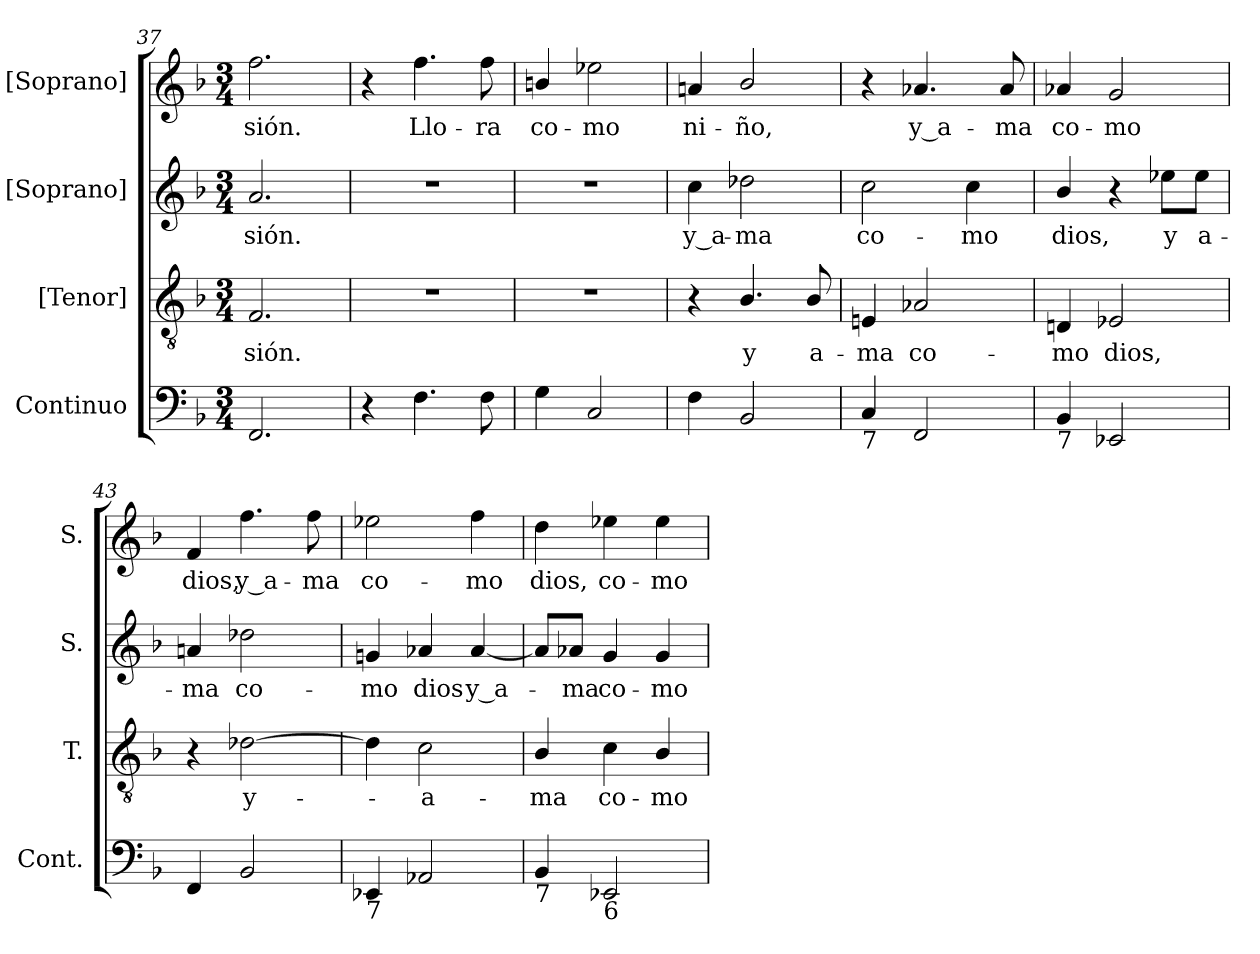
**kern	**kern	**text	**kern	**text	**kern	**text
*part4	*part3	*part3	*part2	*part2	*part1	*part1
*staff4	*staff3	*staff3	*staff2	*staff2	*staff1	*staff1
*I"Continuo	*I"[Tenor]	*	*I"[Soprano]	*	*I"[Soprano]	*
*I'Cont.	*I'T.	*	*I'S.	*	*I'S.	*
*clefF4	*clefGv2	*	*clefG2	*	*clefG2	*
*	*ITrd7c12	*	*	*	*	*
*k[b-]	*k[b-]	*	*k[b-]	*	*k[b-]	*
*F:	*F:	*	*F:	*	*F:	*
*M3/4	*M3/4	*	*M3/4	*	*M3/4	*
=37	=37	=37	=37	=37	=37	=37
!	!	!LO:LY:b:color=#000000	!	!	!	!
!	!	!	!	!LO:LY:b:color=#000000	!	!
!	!	!	!	!	!	!LO:LY:b:color=#000000
2.FFi/	2.FFi/	-sión.	2.ai/	-sión.	2.ffi\	-sión.
!!LO:LB:g=z
=38	=38	=38	=38	=38	=38	=38
!	!LO:N:vis=1	!	!LO:N:vis=1	!	!	!
4r	2.r	.	2.r	.	4r	.
!	!	!	!	!	!	!LO:LY:b:color=#000000
4.Fi\	.	.	.	.	4.ffi\	Llo-
!	!	!	!	!	!	!LO:LY:b:color=#000000
8Fi\	.	.	.	.	8ffi\	-ra
=39	=39	=39	=39	=39	=39	=39
!	!LO:N:vis=1	!	!LO:N:vis=1	!	!	!
!	!	!	!	!	!	!LO:LY:b:color=#000000
4Gi\	2.r	.	2.r	.	4bni/	co-
!	!	!	!	!	!	!LO:LY:b:color=#000000
2Ci/	.	.	.	.	2ee-Xi\	-mo
=40	=40	=40	=40	=40	=40	=40
!	!	!	!	!LO:LY:b:color=#000000	!	!
!	!	!	!	!	!	!LO:LY:b:color=#000000
4Fi\	4r	.	4cci\	y_a-	4ani/	ni-
!	!	!LO:LY:b:color=#000000	!	!	!	!
!	!	!	!	!LO:LY:b:color=#000000	!	!
!	!	!	!	!	!	!LO:LY:b:color=#000000
2BB-i/	4.BB-i/	y	2dd-Xi\	-ma	2b-i/	-ño,
!	!	!LO:LY:b:color=#000000	!	!	!	!
.	8BB-i/	a-	.	.	.	.
=41	=41	=41	=41	=41	=41	=41
!	!	!LO:LY:b:color=#000000	!	!	!	!
!LO:TX:b:t=7	!	!	!	!	!	!
!	!	!	!	!LO:LY:b:color=#000000	!	!
4Ci/	4EEni/	-ma	2cci\	co-	4r	.
!	!	!LO:LY:b:color=#000000	!	!	!	!
!	!	!	!	!	!	!LO:LY:b:color=#000000
2FFi/	2AA-Xi/	co-	.	.	4.a-Xi/	y_a-
!	!	!	!	!LO:LY:b:color=#000000	!	!
.	.	.	4cci\	-mo	.	.
!	!	!	!	!	!	!LO:LY:b:color=#000000
.	.	.	.	.	8a-i/	-ma
=42	=42	=42	=42	=42	=42	=42
!	!	!LO:LY:b:color=#000000	!	!	!	!
!	!	!	!	!LO:LY:b:color=#000000	!	!
!LO:TX:b:t=7	!	!	!	!	!	!
!	!	!	!	!	!	!LO:LY:b:color=#000000
4BB-i/	4DDni/	-mo	4b-i/	dios,	4a-Xi/	co-
!	!	!LO:LY:b:color=#000000	!	!	!	!
!	!	!	!	!	!	!LO:LY:b:color=#000000
2EE-Xi/	2EE-Xi/	dios,	4r	.	2gi/	-mo
!	!	!	!	!LO:LY:b:color=#000000	!	!
.	.	.	8ee-Xi\L	y	.	.
!	!	!	!	!LO:LY:b:color=#000000	!	!
.	.	.	8ee-i\J	a-	.	.
!!LO:LB:g=z
=43	=43	=43	=43	=43	=43	=43
!	!	!	!	!LO:LY:b:color=#000000	!	!
!	!	!	!	!	!	!LO:LY:b:color=#000000
4FFi/	4r	.	4ani/	-ma	4fi/	dios,
!	!	!LO:LY:b:color=#000000	!	!	!	!
!	!	!	!	!LO:LY:b:color=#000000	!	!
!	!	!	!	!	!	!LO:LY:b:color=#000000
2BB-i/	[2D-Xi\	y-	2dd-Xi\	co-	4.ffi\	y_a-
!	!	!	!	!	!	!LO:LY:b:color=#000000
.	.	.	.	.	8ffi\	-ma
=44	=44	=44	=44	=44	=44	=44
!	!	!	!	!LO:LY:b:color=#000000	!	!
!LO:TX:b:t=7	!	!	!	!	!	!
!	!	!	!	!	!	!LO:LY:b:color=#000000
4EE-Xi/	4D-i\]	.	4gni/	-mo	2ee-Xi\	co-
!	!	!LO:LY:b:color=#000000	!	!	!	!
!	!	!	!	!LO:LY:b:color=#000000	!	!
2AA-Xi/	2Ci\	-a-	4a-Xi/	dios	.	.
!	!	!	!	!LO:LY:b:color=#000000	!	!
!	!	!	!	!	!	!LO:LY:b:color=#000000
.	.	.	[4a-i/	y_a-	4ffi\	-mo
=45	=45	=45	=45	=45	=45	=45
!	!	!LO:LY:b:color=#000000	!	!	!	!
!LO:TX:b:t=7	!	!	!	!	!	!
!	!	!	!	!	!	!LO:LY:b:color=#000000
4BB-i/	4BB-i/	-ma	8a-i/L]	.	4ddi\	dios,
!	!	!	!	!LO:LY:b:color=#000000	!	!
.	.	.	8a-Xi/J	-ma	.	.
!	!	!LO:LY:b:color=#000000	!	!	!	!
!	!	!	!	!LO:LY:b:color=#000000	!	!
!LO:TX:b:t=6	!	!	!	!	!	!
!	!	!	!	!	!	!LO:LY:b:color=#000000
2EE-Xi/	4Ci\	co-	4gi/	co-	4ee-Xi\	co-
!	!	!LO:LY:b:color=#000000	!	!	!	!
!	!	!	!	!LO:LY:b:color=#000000	!	!
!	!	!	!	!	!	!LO:LY:b:color=#000000
.	4BB-i/	-mo	4gi/	-mo	4ee-i\	-mo
=	=	=	=	=	=	=
*-	*-	*-	*-	*-	*-	*-
